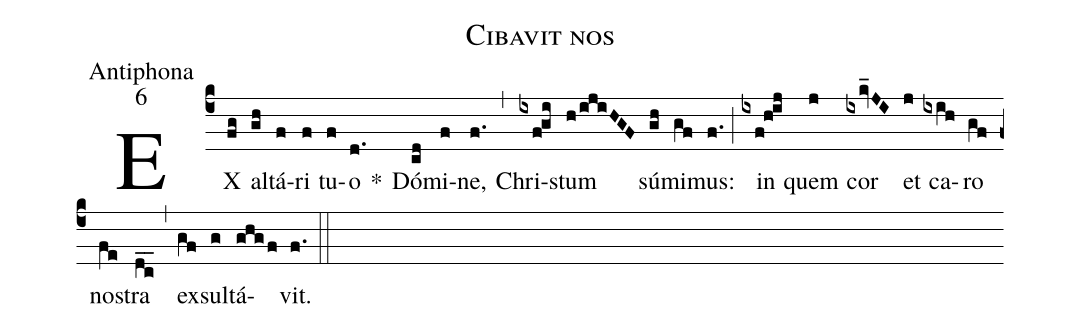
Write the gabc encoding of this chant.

name:Cibavit nos;
office-part:Antiphona;
mode:6;
%%
(c4)
EX(fg) al(gh)tá(f)ri(f) tu(f)o(d.) *()
Dó(cd)mi(f)ne,(f.) (,)
Chri(ixfgi)stum(h/ijiHGF) sú(gh)mi(gf)mus:(f.) (;)
in(ixf!hij) quem(j) cor(ixkv_JI) et(j) ca(ixih)ro(gf) no(fe)stra(dc__) (,)
ex(gf)sul(g)tá(ghgf)vit.(f.) (::)
